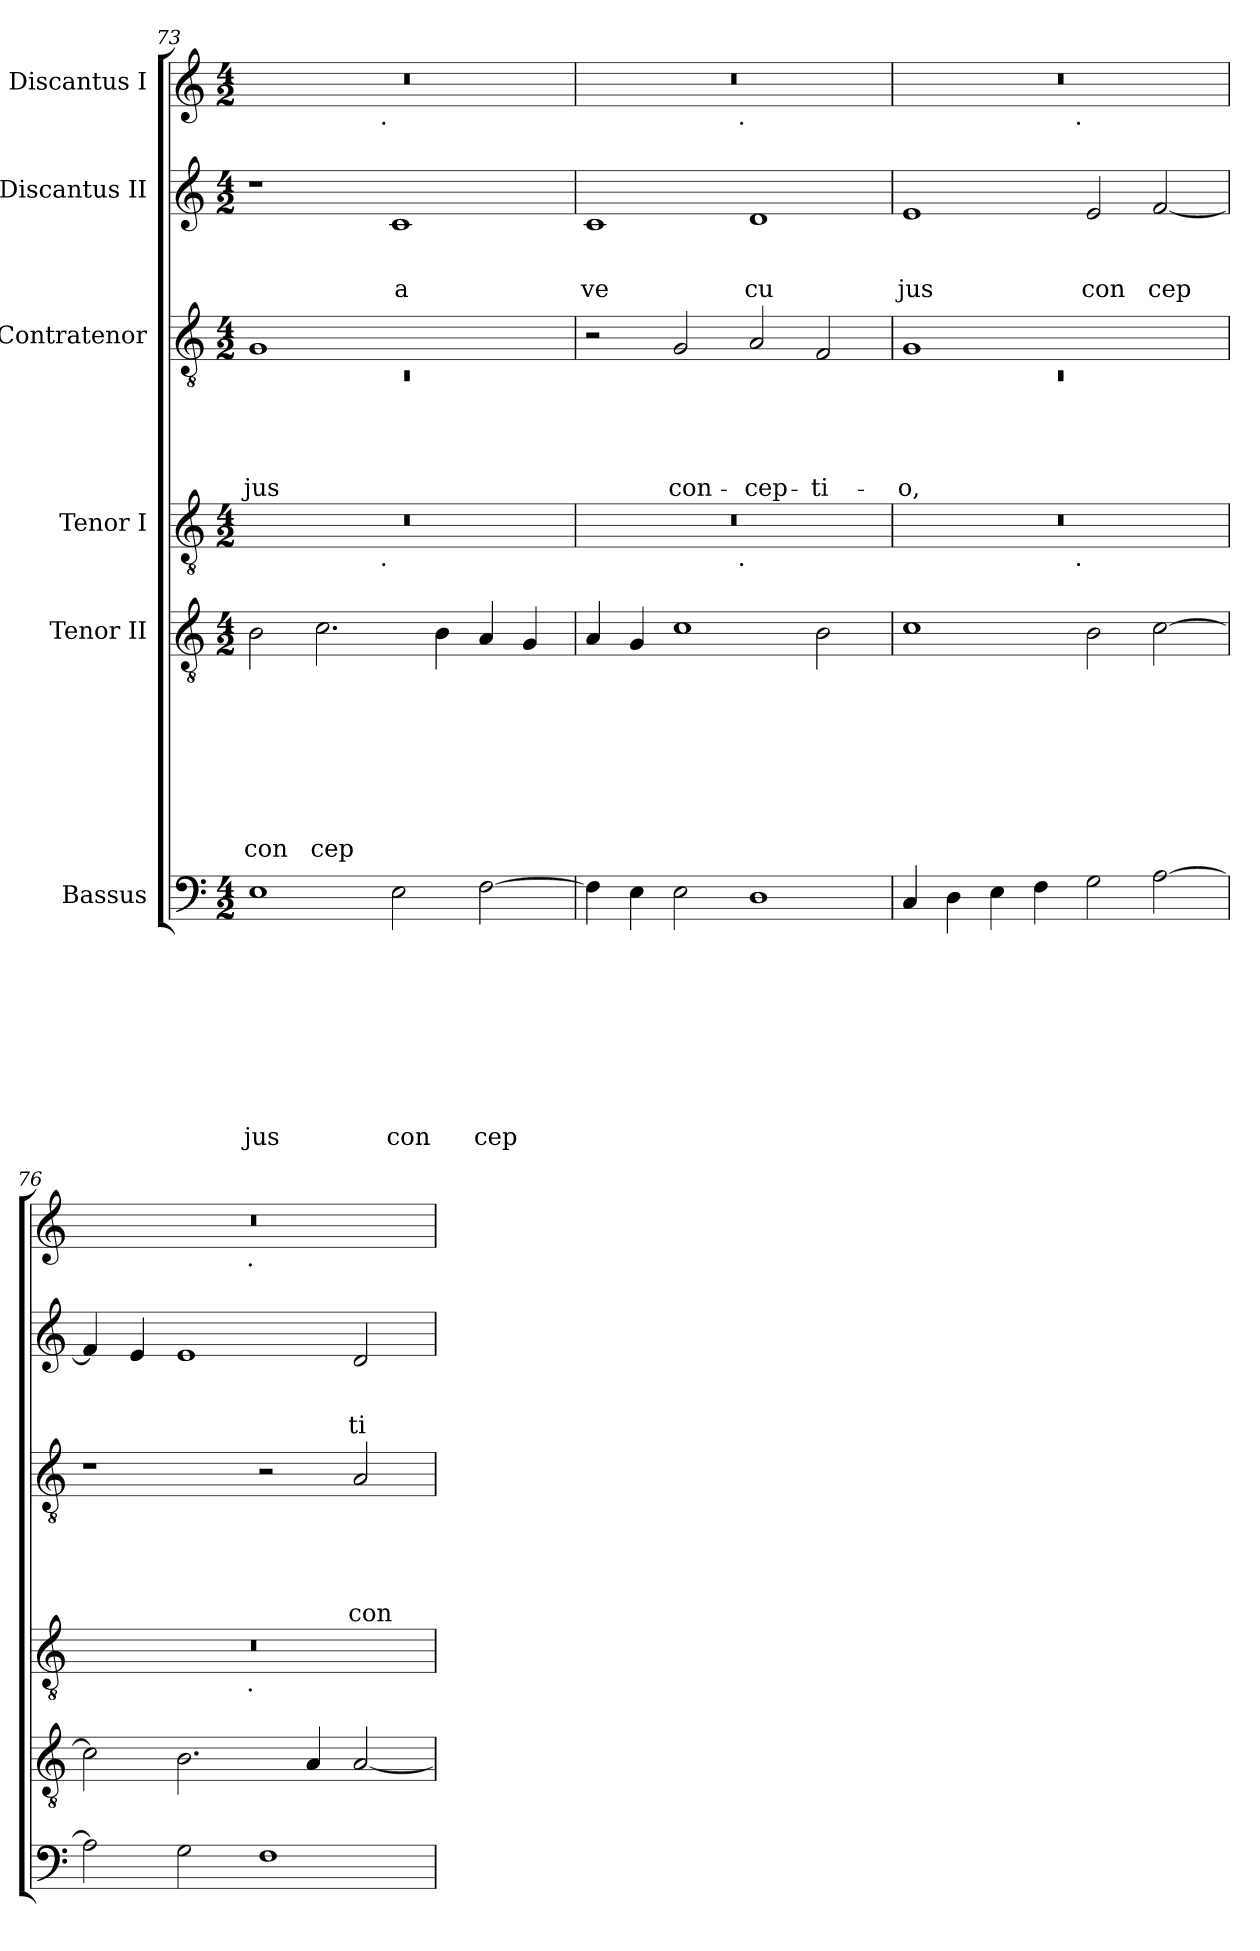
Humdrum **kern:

**kern	**text	**text	**text	**text	**text	**text	**text	**text	**text	**kern	**text	**text	**text	**text	**text	**text	**text	**text	**kern	**kern	**text	**text	**text	**text	**text	**kern	**text	**text	**text	**kern
*part6	*part6	*part6	*part6	*part6	*part6	*part6	*part6	*part6	*part6	*part5	*part5	*part5	*part5	*part5	*part5	*part5	*part5	*part5	*part4	*part3	*part3	*part3	*part3	*part3	*part3	*part2	*part2	*part2	*part2	*part1
*staff6	*staff6	*staff6	*staff6	*staff6	*staff6	*staff6	*staff6	*staff6	*staff6	*staff5	*staff5	*staff5	*staff5	*staff5	*staff5	*staff5	*staff5	*staff5	*staff4	*staff3	*staff3	*staff3	*staff3	*staff3	*staff3	*staff2	*staff2	*staff2	*staff2	*staff1
*I"Bassus	*	*	*	*	*	*	*	*	*	*I"Tenor II	*	*	*	*	*	*	*	*	*I"Tenor I	*I"Contratenor	*	*	*	*	*	*I"Discantus II	*	*	*	*I"Discantus I
*clefF4	*	*	*	*	*	*	*	*	*	*clefGv2	*	*	*	*	*	*	*	*	*clefGv2	*clefGv2	*	*	*	*	*	*clefG2	*	*	*	*clefG2
*k[]	*	*	*	*	*	*	*	*	*	*k[]	*	*	*	*	*	*	*	*	*k[]	*k[]	*	*	*	*	*	*k[]	*	*	*	*k[]
*C:	*	*	*	*	*	*	*	*	*	*C:	*	*	*	*	*	*	*	*	*C:	*C:	*	*	*	*	*	*C:	*	*	*	*C:
*M4/2	*	*	*	*	*	*	*	*	*	*M4/2	*	*	*	*	*	*	*	*	*M4/2	*M4/2	*	*	*	*	*	*M4/2	*	*	*	*M4/2
=73	=73	=73	=73	=73	=73	=73	=73	=73	=73	=73	=73	=73	=73	=73	=73	=73	=73	=73	=73	=73	=73	=73	=73	=73	=73	=73	=73	=73	=73	=73
*	*	*	*	*	*	*	*	*	*	*	*	*	*	*	*	*	*	*	*	*^	*	*	*	*	*	*	*	*	*	*
!	!	!	!	!	!	!	!	!	!LO:LY:b	!	!	!	!	!	!	!	!	!LO:LY:b	!	!	!LO:N:vis=1	!	!	!	!	!LO:LY:b	!	!	!	!	!
*	*	*	*	*	*	*	*	*	*	*	*	*	*	*	*	*	*	*	*^	*	*	*	*	*	*	*	*	*	*	*	*^
1E	.	.	.	.	.	.	.	.	jus	2B\	.	.	.	.	.	.	.	con	0r	2ryy	1G	0rC	.	.	.	.	-jus	1r	.	.	.	0r	2ryy
!	!	!	!	!	!	!	!	!	!	!	!	!	!	!	!	!	!	!LO:LY:b	!	!	!	!	!	!	!	!	!	!	!	!	!	!	!
.	.	.	.	.	.	.	.	.	.	2.c\	.	.	.	.	.	.	.	cep	.	4...ryy	.	.	.	.	.	.	.	.	.	.	.	.	4...ryy
!	!	!	!	!	!	!	!	!	!	!	!	!	!	!	!	!	!	!	!	!	!	!	!	!	!	!	!	!	!	!	!	!	!LO:TX:b:t=.
!	!	!	!	!	!	!	!	!	!	!	!	!	!	!	!	!	!	!	!	!LO:TX:b:t=.	!	!	!	!	!	!	!	!	!	!	!	!	!
.	.	.	.	.	.	.	.	.	.	.	.	.	.	.	.	.	.	.	.	1ryy	.	.	.	.	.	.	.	.	.	.	.	.	1ryy
!	!	!	!	!	!	!	!	!	!LO:LY:b	!	!	!	!	!	!	!	!	!	!	!	!	!	!	!	!	!	!	!	!	!	!LO:LY:b	!	!
2E\	.	.	.	.	.	.	.	.	con	.	.	.	.	.	.	.	.	.	.	.	1ryy	.	.	.	.	.	.	1c	.	.	a	.	.
.	.	.	.	.	.	.	.	.	.	4B\	.	.	.	.	.	.	.	.	.	.	.	.	.	.	.	.	.	.	.	.	.	.	.
!	!	!	!	!	!	!	!	!	!LO:LY:b	!	!	!	!	!	!	!	!	!	!	!	!	!	!	!	!	!	!	!	!	!	!	!	!
[>2F\	.	.	.	.	.	.	.	.	cep	4A/	.	.	.	.	.	.	.	.	.	.	.	.	.	.	.	.	.	.	.	.	.	.	.
.	.	.	.	.	.	.	.	.	.	4G/	.	.	.	.	.	.	.	.	.	.	.	.	.	.	.	.	.	.	.	.	.	.	.
.	.	.	.	.	.	.	.	.	.	.	.	.	.	.	.	.	.	.	.	32ryy	.	.	.	.	.	.	.	.	.	.	.	.	32ryy
=74	=74	=74	=74	=74	=74	=74	=74	=74	=74	=74	=74	=74	=74	=74	=74	=74	=74	=74	=74	=74	=74	=74	=74	=74	=74	=74	=74	=74	=74	=74	=74	=74	=74
!	!	!	!	!	!	!	!	!	!	!	!	!	!	!	!	!	!	!	!	!	!	!	!	!	!	!	!	!	!	!	!LO:LY:b	!	!
*	*	*	*	*	*	*	*	*	*	*	*	*	*	*	*	*	*	*	*	*	*v	*v	*	*	*	*	*	*	*	*	*	*	*
4F\]	.	.	.	.	.	.	.	.	.	4A/	.	.	.	.	.	.	.	.	0r	2ryy	2r	.	.	.	.	.	1c	.	.	ve	0r	2ryy
4E\	.	.	.	.	.	.	.	.	.	4G/	.	.	.	.	.	.	.	.	.	.	.	.	.	.	.	.	.	.	.	.	.	.
!	!	!	!	!	!	!	!	!	!	!	!	!	!	!	!	!	!	!	!	!	!	!	!	!	!	!LO:LY:b	!	!	!	!	!	!
2E\	.	.	.	.	.	.	.	.	.	1c	.	.	.	.	.	.	.	.	.	4...ryy	2G/	.	.	.	.	con-	.	.	.	.	.	4...ryy
!	!	!	!	!	!	!	!	!	!	!	!	!	!	!	!	!	!	!	!	!	!	!	!	!	!	!	!	!	!	!	!	!LO:TX:b:t=.
!	!	!	!	!	!	!	!	!	!	!	!	!	!	!	!	!	!	!	!	!LO:TX:b:t=.	!	!	!	!	!	!	!	!	!	!	!	!
.	.	.	.	.	.	.	.	.	.	.	.	.	.	.	.	.	.	.	.	1ryy	.	.	.	.	.	.	.	.	.	.	.	1ryy
!	!	!	!	!	!	!	!	!	!	!	!	!	!	!	!	!	!	!	!	!	!	!	!	!	!	!LO:LY:b	!	!	!	!LO:LY:b	!	!
1D	.	.	.	.	.	.	.	.	.	.	.	.	.	.	.	.	.	.	.	.	2A/	.	.	.	.	-cep-	1d	.	.	cu	.	.
!	!	!	!	!	!	!	!	!	!	!	!	!	!	!	!	!	!	!	!	!	!	!	!	!	!	!LO:LY:b	!	!	!	!	!	!
.	.	.	.	.	.	.	.	.	.	2B\	.	.	.	.	.	.	.	.	.	.	2F/	.	.	.	.	-ti-	.	.	.	.	.	.
.	.	.	.	.	.	.	.	.	.	.	.	.	.	.	.	.	.	.	.	32ryy	.	.	.	.	.	.	.	.	.	.	.	32ryy
=75	=75	=75	=75	=75	=75	=75	=75	=75	=75	=75	=75	=75	=75	=75	=75	=75	=75	=75	=75	=75	=75	=75	=75	=75	=75	=75	=75	=75	=75	=75	=75	=75
*	*	*	*	*	*	*	*	*	*	*	*	*	*	*	*	*	*	*	*	*	*^	*	*	*	*	*	*	*	*	*	*	*
!	!	!	!	!	!	!	!	!	!	!	!	!	!	!	!	!	!	!	!	!	!	!LO:N:vis=1	!	!	!	!	!LO:LY:b	!	!	!	!LO:LY:b	!	!
4C/	.	.	.	.	.	.	.	.	.	1c	.	.	.	.	.	.	.	.	0r	2ryy	1G	0rC	.	.	.	.	-o,	1e	.	.	jus	0r	2ryy
4D\	.	.	.	.	.	.	.	.	.	.	.	.	.	.	.	.	.	.	.	.	.	.	.	.	.	.	.	.	.	.	.	.	.
4E\	.	.	.	.	.	.	.	.	.	.	.	.	.	.	.	.	.	.	.	4...ryy	.	.	.	.	.	.	.	.	.	.	.	.	4...ryy
4F\	.	.	.	.	.	.	.	.	.	.	.	.	.	.	.	.	.	.	.	.	.	.	.	.	.	.	.	.	.	.	.	.	.
!	!	!	!	!	!	!	!	!	!	!	!	!	!	!	!	!	!	!	!	!	!	!	!	!	!	!	!	!	!	!	!	!	!LO:TX:b:t=.
!	!	!	!	!	!	!	!	!	!	!	!	!	!	!	!	!	!	!	!	!LO:TX:b:t=.	!	!	!	!	!	!	!	!	!	!	!	!	!
.	.	.	.	.	.	.	.	.	.	.	.	.	.	.	.	.	.	.	.	1ryy	.	.	.	.	.	.	.	.	.	.	.	.	1ryy
!	!	!	!	!	!	!	!	!	!	!	!	!	!	!	!	!	!	!	!	!	!	!	!	!	!	!	!	!	!	!	!LO:LY:b	!	!
2G\	.	.	.	.	.	.	.	.	.	2B\	.	.	.	.	.	.	.	.	.	.	1ryy	.	.	.	.	.	.	2e/	.	.	con	.	.
!	!	!	!	!	!	!	!	!	!	!	!	!	!	!	!	!	!	!	!	!	!	!	!	!	!	!	!	!	!	!	!LO:LY:b	!	!
[>2A\	.	.	.	.	.	.	.	.	.	[>2c\	.	.	.	.	.	.	.	.	.	.	.	.	.	.	.	.	.	[<2f/	.	.	cep	.	.
.	.	.	.	.	.	.	.	.	.	.	.	.	.	.	.	.	.	.	.	32ryy	.	.	.	.	.	.	.	.	.	.	.	.	32ryy
*	*	*	*	*	*	*	*	*	*	*	*	*	*	*	*	*	*	*	*	*	*v	*v	*	*	*	*	*	*	*	*	*	*	*
=76	=76	=76	=76	=76	=76	=76	=76	=76	=76	=76	=76	=76	=76	=76	=76	=76	=76	=76	=76	=76	=76	=76	=76	=76	=76	=76	=76	=76	=76	=76	=76	=76
2A\]	.	.	.	.	.	.	.	.	.	2c\]	.	.	.	.	.	.	.	.	0r	2ryy	1r	.	.	.	.	.	4f/]	.	.	.	0r	2ryy
.	.	.	.	.	.	.	.	.	.	.	.	.	.	.	.	.	.	.	.	.	.	.	.	.	.	.	4e/	.	.	.	.	.
2G\	.	.	.	.	.	.	.	.	.	2.B\	.	.	.	.	.	.	.	.	.	4...ryy	.	.	.	.	.	.	1e	.	.	.	.	4...ryy
!	!	!	!	!	!	!	!	!	!	!	!	!	!	!	!	!	!	!	!	!	!	!	!	!	!	!	!	!	!	!	!	!LO:TX:b:t=.
!	!	!	!	!	!	!	!	!	!	!	!	!	!	!	!	!	!	!	!	!LO:TX:b:t=.	!	!	!	!	!	!	!	!	!	!	!	!
.	.	.	.	.	.	.	.	.	.	.	.	.	.	.	.	.	.	.	.	1ryy	.	.	.	.	.	.	.	.	.	.	.	1ryy
1F	.	.	.	.	.	.	.	.	.	.	.	.	.	.	.	.	.	.	.	.	2r	.	.	.	.	.	.	.	.	.	.	.
.	.	.	.	.	.	.	.	.	.	4A/	.	.	.	.	.	.	.	.	.	.	.	.	.	.	.	.	.	.	.	.	.	.
!	!	!	!	!	!	!	!	!	!	!	!	!	!	!	!	!	!	!	!	!	!	!	!	!	!	!LO:LY:b	!	!	!	!LO:LY:b	!	!
.	.	.	.	.	.	.	.	.	.	[<2A/	.	.	.	.	.	.	.	.	.	.	2A/	.	.	.	.	con-	2d/	.	.	ti	.	.
.	.	.	.	.	.	.	.	.	.	.	.	.	.	.	.	.	.	.	.	32ryy	.	.	.	.	.	.	.	.	.	.	.	32ryy
*	*	*	*	*	*	*	*	*	*	*	*	*	*	*	*	*	*	*	*v	*v	*	*	*	*	*	*	*	*	*	*	*v	*v
=	=	=	=	=	=	=	=	=	=	=	=	=	=	=	=	=	=	=	=	=	=	=	=	=	=	=	=	=	=	=
*-	*-	*-	*-	*-	*-	*-	*-	*-	*-	*-	*-	*-	*-	*-	*-	*-	*-	*-	*-	*-	*-	*-	*-	*-	*-	*-	*-	*-	*-	*-
